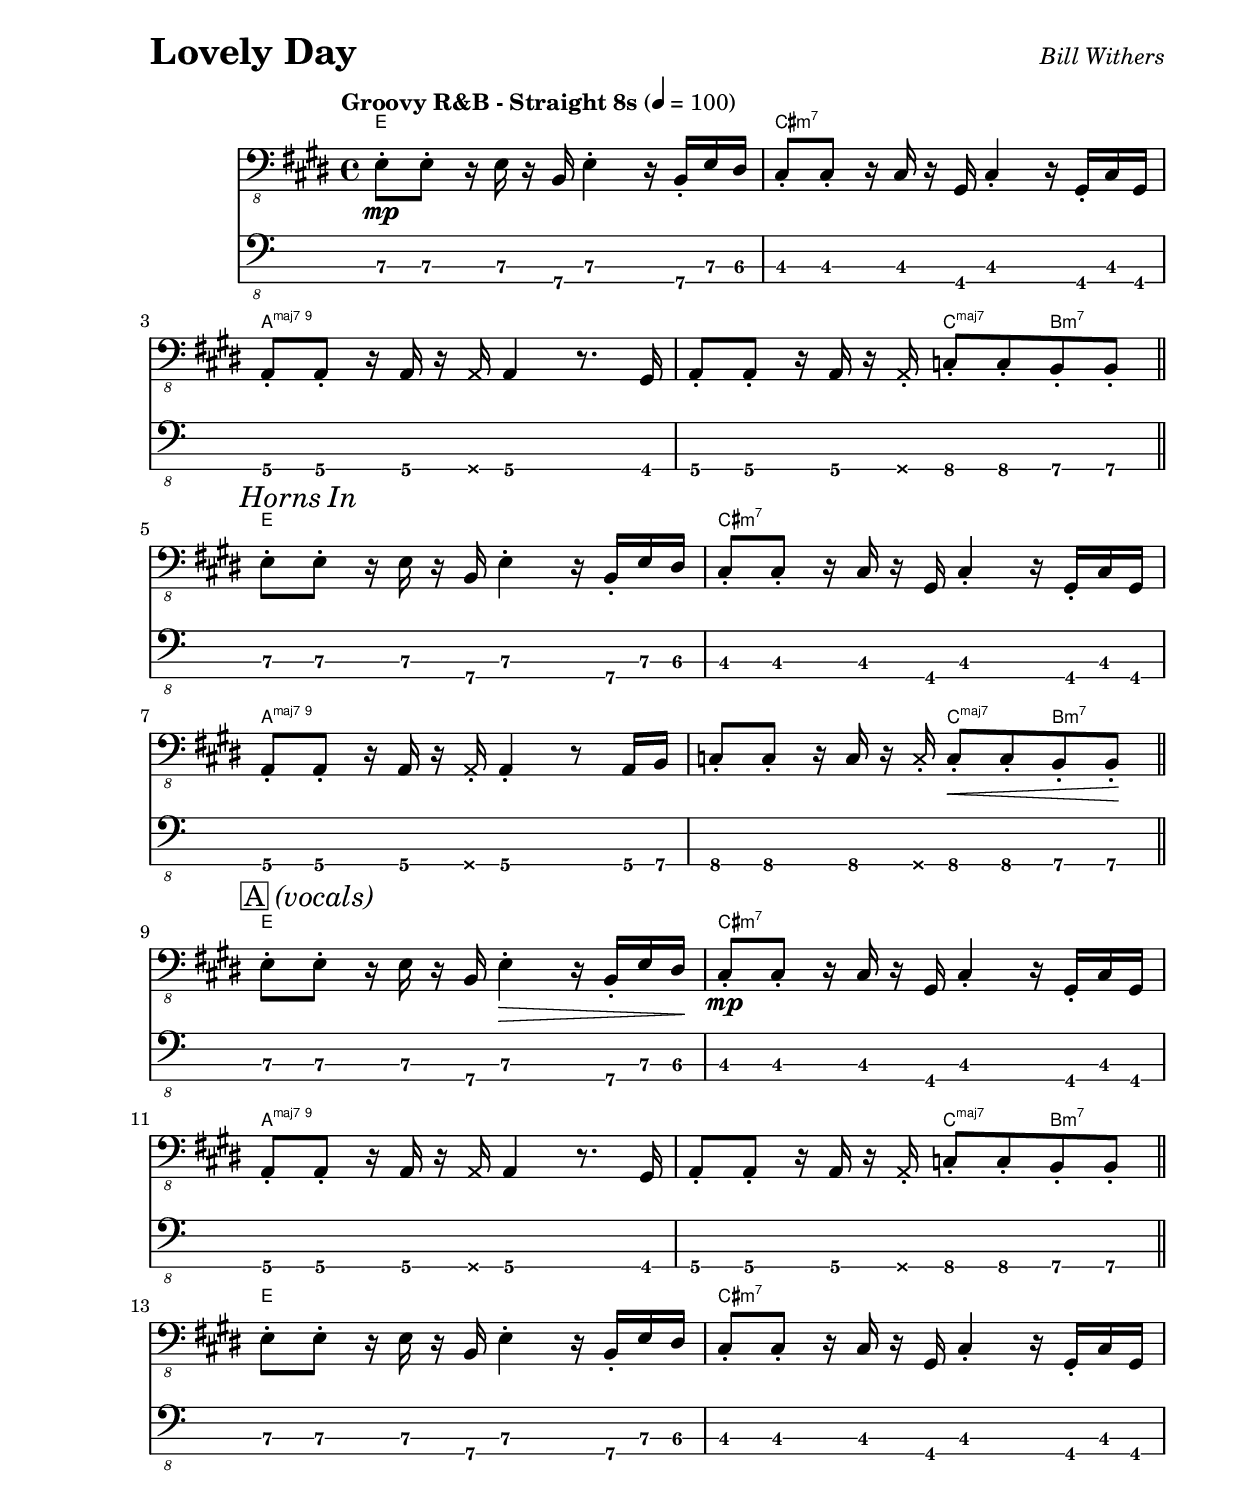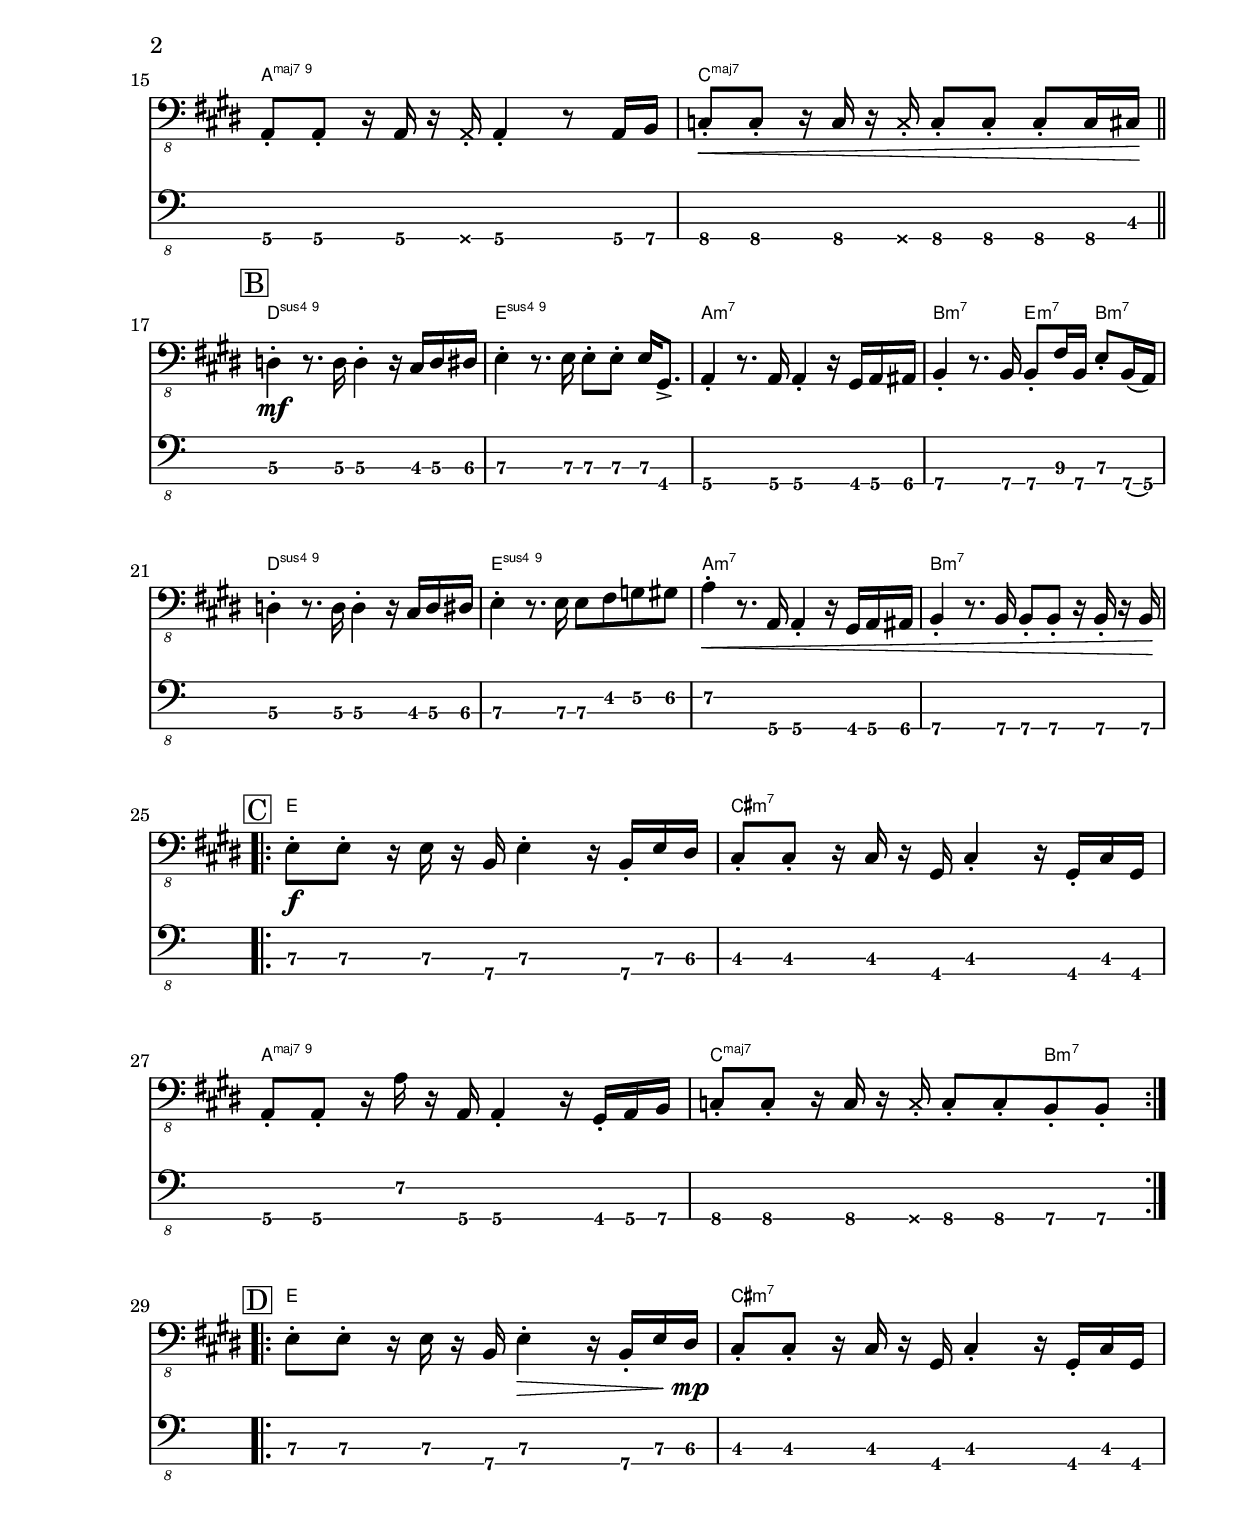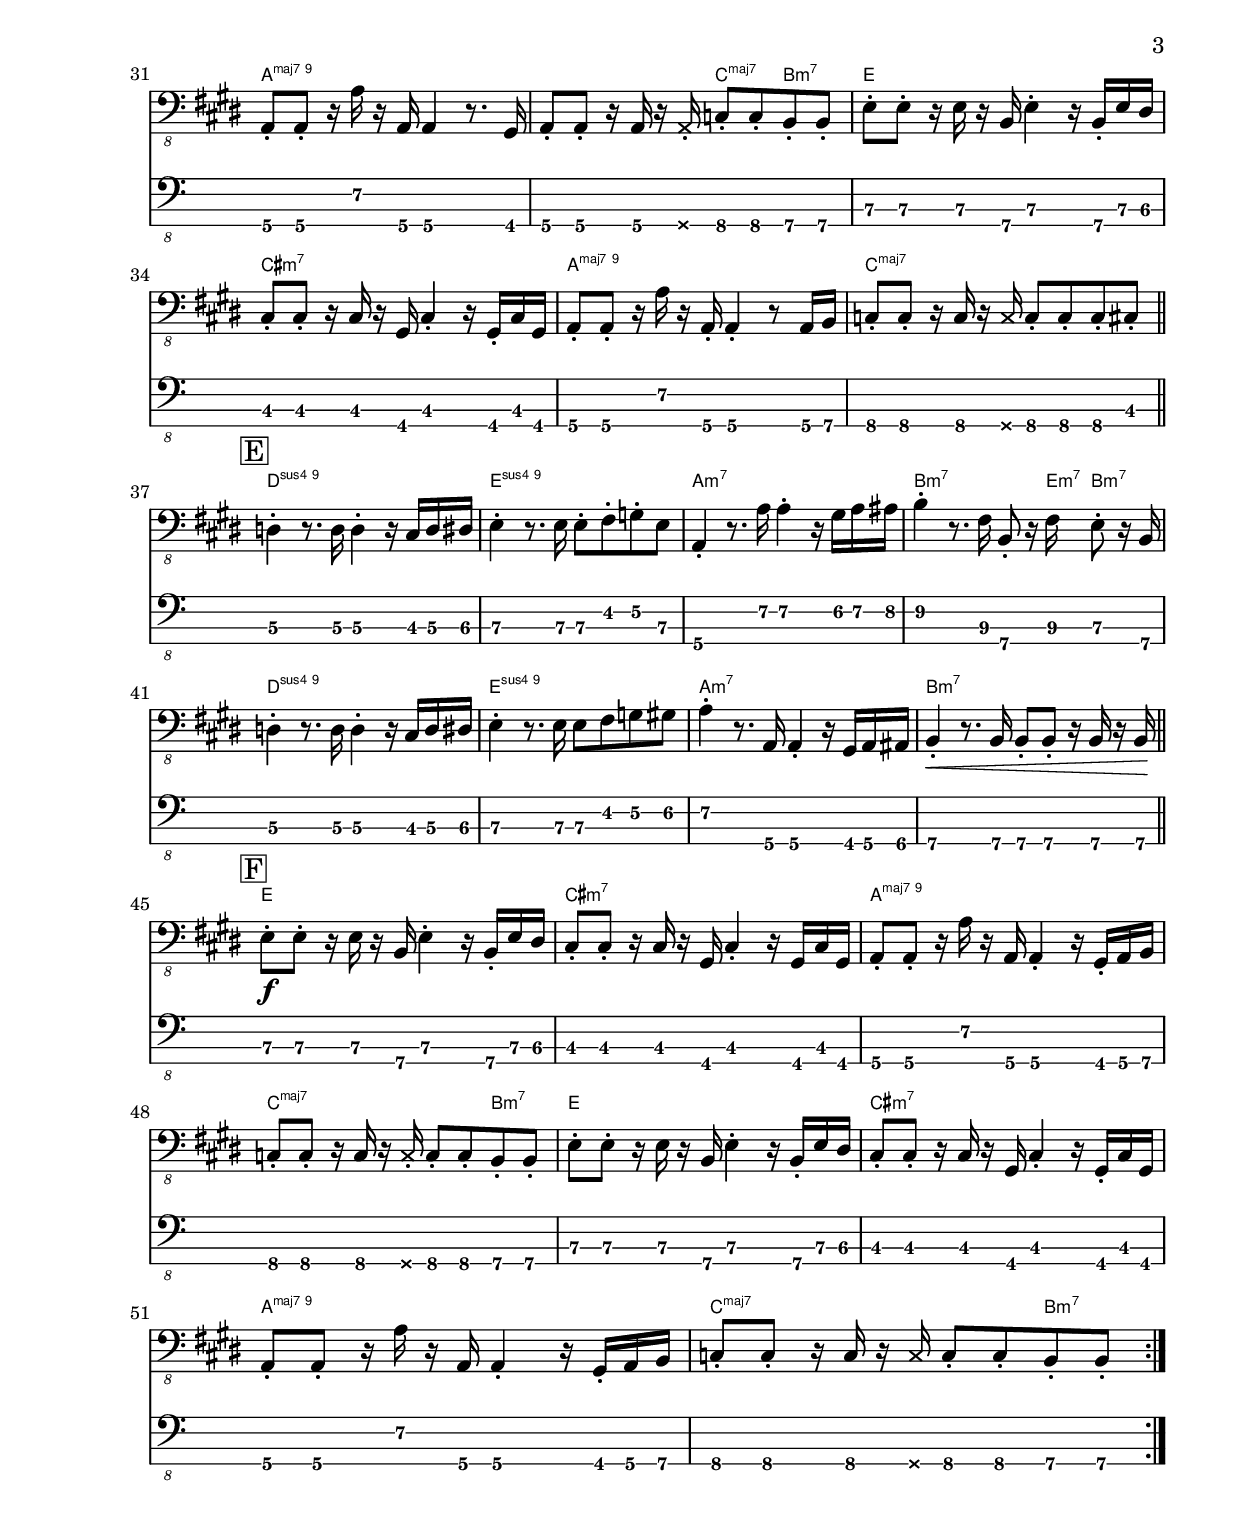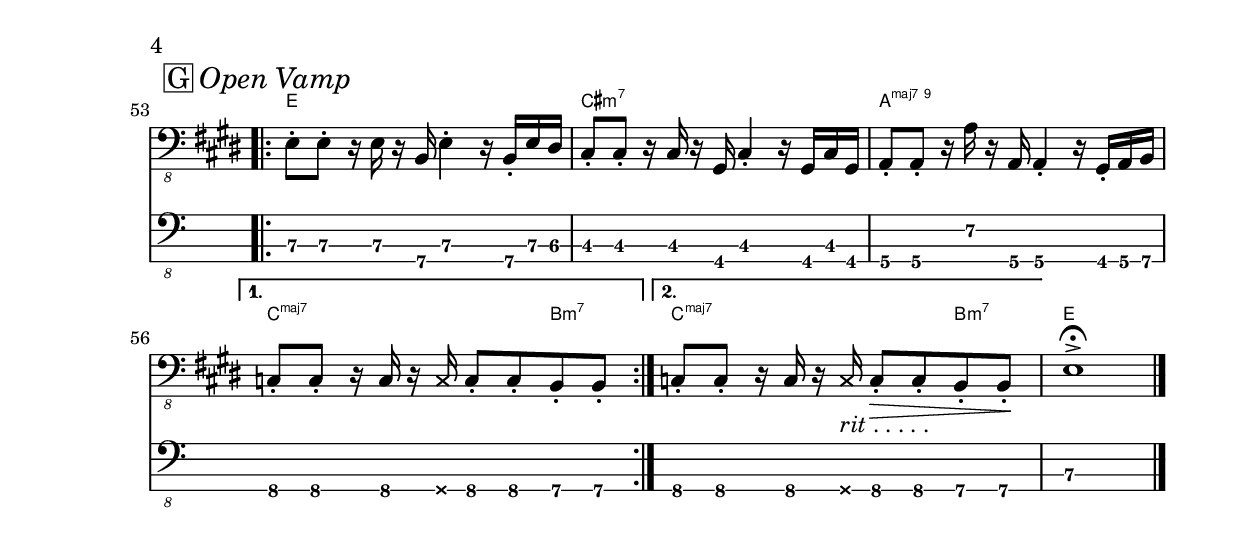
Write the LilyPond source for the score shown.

% LilyBin

\version "2.18.0"
\include "english.ly"

\header {
  piece = \markup { \fontsize #4 \bold "Lovely Day" }
  opus = \markup { \italic "Bill Withers" }
}

\paper { 
  left-margin = 1.0 \in
  right-margin = 0.5 \in
  top-margin = 1.0 \in
  bottom-margin = 1.0 \in
}

cbreak = { 
  %%\break
}
sbreak = { \break }


global = {
  \time 4/4
  \tempo "Groovy R&B - Straight 8s" 4 = 100
  
}

my_notes = \relative c {
  \clef "bass_8"
  \key e \major
  
  %% 1
  e,8-. \mp e8-. r16 e16 r16 b16 e4-. r16 b16-. e16 ds16 |
  cs8-. cs8-. r16 cs16 r16 gs16 cs4-. r16 gs16-. cs16 gs16 |
  a8-. a8-. r16 a16 r16 \deadNote a16 a4 r8. gs16 |
  
  %% 4
  \cbreak
  a8-. a8-. r16 a16 r16 \deadNote a16-. c8-. c8-. b8-. b8-. \bar "||" 
  \sbreak
  \mark \markup { \italic {Horns In} }
  e8-. e8-. r16 e16 r16 b16 e4-. r16 b16-. e16 ds16 |
  
  %% 6
  \cbreak
  cs8-. cs8-. r16 cs16 r16 gs16 cs4-. r16 gs16-. cs16 gs16 |
  a8-. a8-. r16 a16 r16 \deadNote a16-. a4-. r8 a16 b16 |
  c8-. c8-. r16 c16 r16 \deadNote c16-. c8-. \< c8-. b8-. b8-. \! \bar "||"
  
  %% 9
  \cbreak \sbreak
  \mark \markup { \box A \italic {(vocals)} }
  e8-. e8-. r16 e16 r16 b16 e4-. \> r16 b16-. e16 ds16 \! |
  cs8-. \mp cs8-. r16 cs16 r16 gs16 cs4-. r16 gs16-. cs16 gs16 |
  a8-. a8-. r16 a16 r16 \deadNote a16 a4 r8. gs16 |
  
  %% 12
  \cbreak
  a8-. a8-. r16 a16 r16 \deadNote a16-. c8-. c8-. b8-. b8-. \bar "||" 
  \sbreak
  e8-. e8-. r16 e16 r16 b16 e4-. r16 b16-. e16 ds16 |
  cs8-. cs8-. r16 cs16 r16 gs16 cs4-. r16 gs16-. cs16 gs16 |
  
  %% 15
  \cbreak
  a8-. a8-. r16 a16 r16 \deadNote a16-. a4-. r8 a16 b16 |
  c8-. \< c8-. r16 c16 r16 \deadNote c16-. c8-. c8-. c8-. c16 cs16 \! \bar "||"
  
  %% 17
  \cbreak \sbreak
  \mark \markup { \box B }
  d4-. \mf r8. d16 d4-. r16 cs16 d16 ds16 |
  e4-. r8. e16 e8-. e8-. e16 gs,8.-> |
  a4-. r8. a16 a4-. r16 gs16 a16 as16 |
  
  %% 20
  \cbreak
  b4-. r8. b16 b8-. fs'16\3 b,16 e8-. b16 (a16) |
  d4-. r8. d16 d4-. r16 cs16 d16 ds16 |
  e4-. r8. e16 e8 fs8 g8 gs8 |
  
  %% 23
  \cbreak
  a4-. \< r8. a,16 a4-. r16 gs16 a16 as16 |
  b4-. r8. b16 b8-. b8-. r16 b16-. r16 b16 \! |
  
  %% 25
  \cbreak \sbreak
  \mark \markup { \box C }
  \repeat volta 2
    {
      e8-. \f e8-. r16 e16 r16 b16 e4-. r16 b16-. e16 ds16 |
      cs8-. cs8-. r16 cs16 r16 gs16 cs4-. r16 gs16-. cs16 gs16 |
      a8-. a8-. r16 a'16 r16 a,16 a4-. r16 gs16-. a16 b16 |
      c8-. c8-. r16 c16 r16 \deadNote c16-. c8-. c8-. b8-. b8-.
    }

  %% 30
  \cbreak \sbreak
  \mark \markup { \box D }
  
  \repeat volta 2 
    {
      e8-. e8-. r16 e16 r16 b16 e4-. \> r16 b16-. e16 ds16 \mp \! |
      cs8-. cs8-. r16 cs16 r16 gs16 cs4-. r16 gs16-. cs16 gs16 |
      a8-. a8-. r16 a'16 r16 a,16 a4 r8. gs16 |
      
      %% 33
      \cbreak
      a8-. a8-. r16 a16 r16 \deadNote a16-. c8-. c8-. b8-. b8-. |
      e8-. e8-. r16 e16 r16 b16 e4-. r16 b16-. e16 ds16 |

      %% 35
      \cbreak
      cs8-. cs8-. r16 cs16 r16 gs16 cs4-. r16 gs16-. cs16 gs16 |
      a8-. a8-. r16 a'16 r16 a,16-. a4-. r8 a16 b16 |
      c8-. c8-. r16 c16 r16 \deadNote c16 c8-. c8-. c8-. cs8-. \bar "||"
      
      %% 38
      \cbreak \sbreak
      \mark \markup { \box E }
      d4-. r8. d16 d4-. r16 cs16 d16 ds16 |
      e4-. r8. e16 e8-. fs-. g8-. e8 |
      a,4-. r8. a'16 a4-. r16 gs16 a16 as16 |
      b4-.\2 r8. fs16\3 b,8-. r16 fs'16\3 e8-. r16 b16 |
      
      %% 42
      \cbreak
      d4-. r8. d16 d4-. r16 cs16 d16 ds16 |
      e4-. r8. e16 e8 fs8 g8 gs8 |
      a4-. r8. a,16 a4-. r16 gs16 a16 as16 |
      b4-. \< r8. b16 b8-. b8-. r16 b16 r16 b16 \! \bar "||"
       
      %46
      \cbreak \sbreak
      \mark \markup { \box F }
      e8-. \f e8-. r16 e16 r16 b16 e4-. r16 b16-. e16 ds16 |
      cs8-. cs8-. r16 cs16 r16 gs16 cs4-. r16 gs16 cs16 gs16 |
      a8-. a8-. r16 a'16 r16 a,16 a4-. r16 gs16-. a16 b16 |
      
      %% 49
      \cbreak
      c8-. c8-. r16 c16 r16 \deadNote c16-. c8-. c8-. b8-. b8-. |
      e8-. e8-. r16 e16 r16 b16 e4-. r16 b16-. e16 ds16 |
      cs8-. cs8-. r16 cs16 r16 gs16 cs4-. r16 gs16-. cs16 gs16 |
      
      %% 52
      \cbreak
      a8-. a8-. r16 a'16 r16 a,16 a4-. r16 gs16-. a16 b16 |
      c8-. c8-. r16 c16 r16 \deadNote c16 c8-. c8-. b8-. b8-. |
    }

  %% 55
  \cbreak \sbreak
  \mark \markup { \box G \italic { Open Vamp } }
  \repeat volta 2 
    {
      e8-. e8-. r16 e16 r16 b16 e4-. r16 b16-. e16 ds16 |
      cs8-. cs8-. r16 cs16 r16 gs16 cs4-. r16 gs16 cs16 gs16 |
      a8-. a8-. r16 a'16 r16 a,16 a4-. r16 gs16-. a16 b16 |      
    }
  \alternative {
    { 
      c8-. c8-. r16 c16 r16 \deadNote c16 c8-. c8-. b8-. b8-. |
    }
    { 
      c8-. c8-. r16 c16 r16 \deadNote c16 _\markup { \italic rit . . . . .} c8-. \>  c8-. b8-. b8-.  \! |
    }
  }
  
  e1->\fermata \bar "|." 

}

my_chords = \chordmode {
  \set majorSevenSymbol = \markup { maj7 }

  %% 1
  e1 | cs:m7 | a:maj9 |
   
  %% 4
  s2 c4:maj7 b:m7 | e1 |
  
  %% 6
  cs1:m7 | a:maj9 | s2 c4:maj7 b:m7 |
  
  %% 9 [A]
  e1 | cs:m7 | a:maj9 |
  
  %% 12
  s2 c4:maj7 b:m7 | e1 | cs:m7 |
  
  %% 15
  a1:maj9 | c:maj7 |
  
  %% 17 [B]
  d1:sus9 | e:sus9 | a:m7 |
  
  %% 20
  b2:m7 e4:m7 b:m7 | d1:sus9 | e:sus9 |
  
  %% 23
  a1:m7 | b:m7 |
  
  %% 25 [C]
  \repeat volta 2
    {
      e1 | cs:m7 | a:maj9 |      
      c2.:maj7 b4:m7 | 
    }
  
  %% 30 [D]
  \repeat volta 2 
    {
      e1 | cs:m7 | a:maj9 | s2 c4:maj7 b:m7 |
      e1 | cs:m7 | a:maj9 | c1:maj7 |
      
      %% 38 [E]
      d1:sus9 | e:sus9 | a:m7 | b2:m7 ~b8.:m7 e16:m7 b4:m7 |
      
      %% 42
      d1:sus9 | e:sus9 | a:m7 | b:m7 |
      
      %% 46 [F]
      e1 | cs:m7 | a:maj9 |
      
      %% 49
      c2.:maj7 b4:m7 | e1 | cs1:m7 |
      
      %% 52
      a1:maj9 | c2.:maj7 b4:m7 |
    }

    %% 55 [G] Open Vamp
    \repeat volta 2 
      {
        e1 | cs:m7 | a:maj9 |
      }
    \alternative {
      { c2.:maj7 b4:m7 | }
      { c2.:maj7 b4:m7 | }      
    }
    e1
  
}

ticktock = \drummode {
}


my_music = <<
  \new ChordNames {
    \set ChordNames.midiInstrument = "percussive organ"
    \set ChordNames.midiMaximumVolume = #0.2
    \set chordChanges = ##t
    \global
    \my_chords
  }
  \new Staff {
    \set Staff.midiInstrument = #"electric bass (finger)"
    \set Staff.midiMinimumVolume = #0.7
    \set Staff.midiMaximumVolume = #0.95
    \global
    \my_notes
  }
  \tag #'scoreOnly
  \new TabStaff
    \with { stringTunings = #bass-tuning } 
  { 
    \set TabStaff.minimumFret = #4
    \set TabStaff.restrainOpenStrings = ##t
    \global
    \my_notes
  }
  \tag #'midiOnly
  \new DrumStaff = TickTock <<
    \new DrumVoice = "ticktock" {
      \set DrumStaff.instrumentName = "TickTock"
      \set DrumStaff.midiMaximumVolume = #0.7
      \global
      \ticktock
    }
  >>
>>
  
\score {
  \removeWithTag #'midiOnly \my_music
  \layout {
    \context {
      \Score
        \override StringNumber #'stencil = ##f
        \override ChordName.font-size = -2
    }
  }
}

\score {
  \removeWithTag #'scoreOnly \unfoldRepeats \my_music
  \midi {}
}
